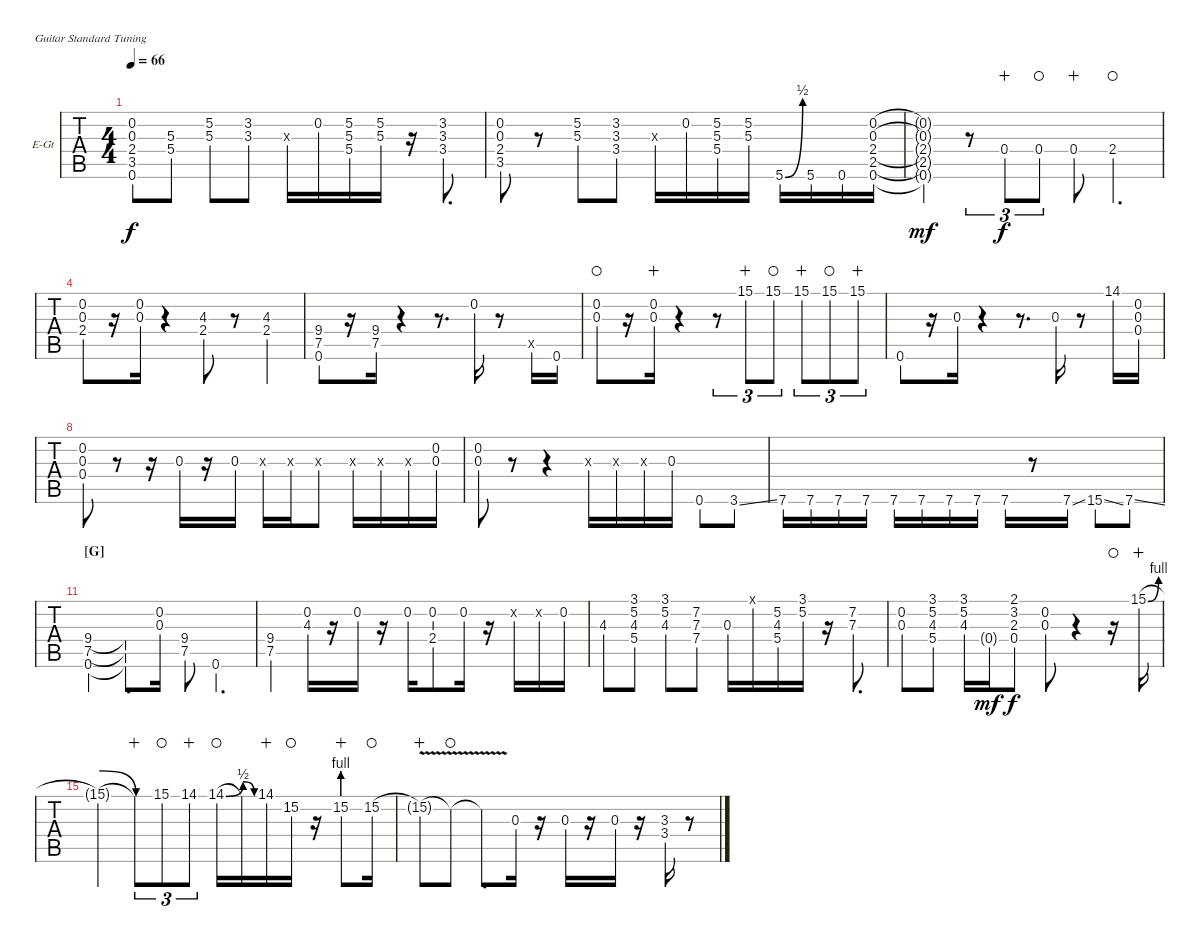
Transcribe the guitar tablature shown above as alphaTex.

\bracketExtendMode nobrackets
\firstSystemTrackNameOrientation horizontal
\otherSystemsTrackNameOrientation horizontal
\defaultBarNumberDisplay FirstOfSystem
\track ("Lead" "E-Gt") {instrument overdrivenguitar}
\staff {tabs}
\tuning (E4 B3 G3 D3 A2 E2)
\ts (4 4)
\tempo 66
\clef g2
\ks c
(0.2 0.3 2.4 3.5 0.6).8{dy f} (5.3 5.4).8 (5.2 5.3).8 (3.2 3.3).8 0.3{x}.16 0.2.16 (5.2 5.3 5.4).16 (5.2 5.3).16 r.16 (3.2 3.3 3.4).8{d} |
(0.2 0.3 2.4 3.5).8 r.8 (5.2 5.3).8 (3.2 3.3 3.4).8 0.3{x}.16 0.2.16 (5.2 5.3 5.4).16 (5.2 5.3).16 5.6{be (bend 0 0 60 2) ac}.16 5.6{ac}.16 0.6{ac}.16 (0.2 0.3 2.4 2.5 0.6).16 |
(0.2{t} 0.3{t} 2.4{t} 2.5{t} 0.6{t}).4{dy mf} r.8{tu (3 2)} 0.4.8{tu (3 2) dy f wahc} 0.4.8{tu (3 2) waho} 0.4.8{wahc} 2.4.4{d waho} |
(0.2 0.3 2.4).8 r.16 (0.2 0.3).16 r.4 (4.3 2.4).8 r.8 (4.3 2.4).4 |
(9.4 7.5 0.6).8 r.16 (9.4 7.5).16 r.4 r.8{d} 0.2.16 r.8 0.5{x}.16 0.6.16 |
(0.2 0.3).8{waho} r.16 (0.2 0.3).16{wahc} r.4 r.8{tu (3 2)} 15.1.8{tu (3 2) wahc} 15.1.8{tu (3 2) waho} 15.1.8{tu (3 2) wahc} 15.1.8{tu (3 2) waho} 15.1.8{tu (3 2) wahc} |
0.6.8 r.16 0.3.16 r.4 r.8{d} 0.3.16 r.8 14.1.16 (0.2 0.3 0.4).16 |
(0.2 0.3 0.4).8 r.8 r.16 0.3.16 r.16 0.3.16 0.3{x}.16 0.3{x}.16 0.3{x}.8 0.3{x}.16 0.3{x}.16 0.3{x}.16 (0.2 0.3).16 |
(0.2 0.3).8 r.8 r.4 0.3{x}.16 0.3{x}.16 0.3{x}.16 0.3.16 0.6.8 3.6{ss}.8 |
7.6.16 7.6.16 7.6.16 7.6.16 7.6.16 7.6.16 7.6.16 7.6.16 7.6.16 r.8 7.6{ss}.16 15.6{ss}.8 7.6{ss}.8 |
\section ("G" "")
(9.4 7.5 0.6).4 (9.4{t} 7.5{t} 0.6{t}).8{d} (0.2 0.3).16 (9.4 7.5).8 0.6.4{d} |
(9.4 7.5).4 (0.2 4.3).16 r.16 0.2.16 r.16 0.2.16 (0.2 2.4).8 0.2.16 r.16 0.2{x}.16 0.2{x}.16 0.2.16 |
4.3.8 (3.1 5.2 4.3 5.4).8 (3.1 5.2 4.3).8 (7.2 7.3 7.4).8 0.3.16 0.1{x}.16 (5.2 4.3 5.4).16 (3.1 5.2).16 r.16 (7.2 7.3).8{d} |
(0.2 0.3).8 (3.1 5.2 4.3 5.4).8 (3.1 5.2 4.3).16 0.4{g}.16{dy mf} (2.1 3.2 2.3 0.4).8{dy f} (0.2 0.3).8 r.4 r.16{waho} 15.1{be (bend 0 0 60 4)}.16{wahc} |
15.1{be (release 0 4 60 0) t}.4 15.1{be (hold 0 0 60 0) t}.8{tu (3 2) wahc} 15.1.8{tu (3 2) waho} 14.1.8{tu (3 2) wahc} 14.1{be (bend 0 0 60 2)}.16{waho} 14.1{be (release 0 2 60 0) t}.16 14.1.16{wahc} 15.2.16{waho} r.16 15.2{be (prebend 0 4 60 4)}.8{wahc} 15.2.16{waho} |
15.2{v t}.8{wahc} 15.2{v t}.8{waho} 15.2{v t}.8{d} 0.3.16 r.16 0.3.16 r.16 0.3.16 r.16 (3.4 3.3).16 r.8
